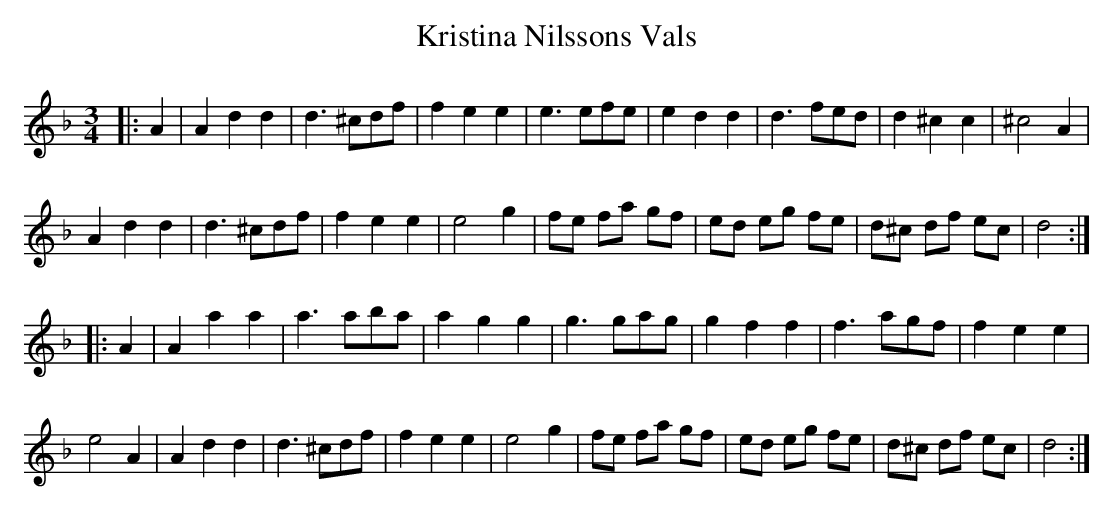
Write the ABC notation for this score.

X:1
T:Kristina Nilssons Vals
M:3/4
L:1/8
K:Dm
|:A2|A2d2d2 | d3 ^cdf | f2e2e2 | e3 efe | e2d2d2 | d3 fed | d2^c2c2 | ^c4 A2|
 A2d2d2 | d3 ^cdf | f2e2e2 |e4 g2 | fe fa gf | ed eg fe | d^c df ec | d4 :|
|:A2|A2a2a2 | a3 aba | a2g2g2 | g3 gag | g2f2f2 | f3 agf | f2e2e2 |
 e4 A2 | A2d2d2 | d3 ^cdf | f2e2e2| e4 g2 | fe fa gf | ed eg fe | d^c df ec | d4 :|
